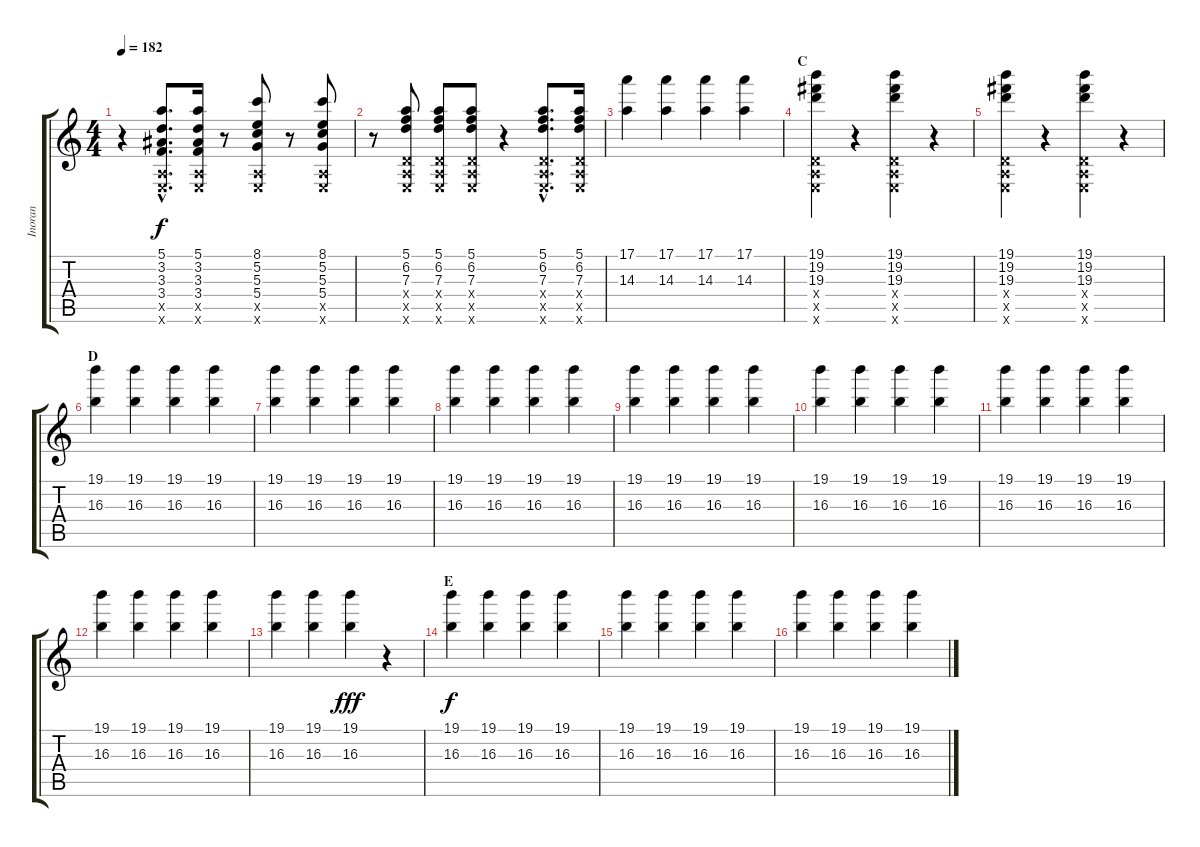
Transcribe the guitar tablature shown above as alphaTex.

\track ("Inoran" "Inoran") {instrument overdrivenguitar}
\staff {score tabs}
\tuning (E4 B3 G3 D3 A2 E2) {hide}
\ts (4 4)
\tempo 182
\clef g2
\ks c
r.4{dy f} (5.1{hac} 3.2{hac} 3.3{hac} 3.4{hac} 0.5{hac x} 0.6{hac x}).8{d} (5.1 3.2 3.3 3.4 0.5{x} 0.6{x}).16 r.8 (8.1 5.2 5.3 5.4 0.5{x} 0.6{x}).8 r.8 (8.1 5.2 5.3 5.4 0.5{x} 0.6{x}).8 |
r.8 (5.1 6.2 7.3 0.4{x} 0.5{x} 0.6{x}).8 (5.1 6.2 7.3 0.4{x} 0.5{x} 0.6{x}).8 (5.1 6.2 7.3 0.4{x} 0.5{x} 0.6{x}).8 r.4 (5.1{hac} 6.2{hac} 7.3{hac} 0.4{hac x} 0.5{hac x} 0.6{hac x}).8{d} (5.1 6.2 7.3 0.4{x} 0.5{x} 0.6{x}).16 |
(17.1 14.3).4 (17.1 14.3).4 (17.1 14.3).4 (17.1 14.3).4 |
\section ("" "C")
(19.1 19.2 19.3 0.4{x} 0.5{x} 0.6{x}).4 r.4 (19.1 19.2 19.3 0.4{x} 0.5{x} 0.6{x}).4 r.4 |
(19.1 19.2 19.3 0.4{x} 0.5{x} 0.6{x}).4 r.4 (19.1 19.2 19.3 0.4{x} 0.5{x} 0.6{x}).4 r.4 |
\section ("" "D")
(19.1 16.3).4 (19.1 16.3).4 (19.1 16.3).4 (19.1 16.3).4 |
(19.1 16.3).4 (19.1 16.3).4 (19.1 16.3).4 (19.1 16.3).4 |
(19.1 16.3).4 (19.1 16.3).4 (19.1 16.3).4 (19.1 16.3).4 |
(19.1 16.3).4 (19.1 16.3).4 (19.1 16.3).4 (19.1 16.3).4 |
(19.1 16.3).4 (19.1 16.3).4 (19.1 16.3).4 (19.1 16.3).4 |
(19.1 16.3).4 (19.1 16.3).4 (19.1 16.3).4 (19.1 16.3).4 |
(19.1 16.3).4 (19.1 16.3).4 (19.1 16.3).4 (19.1 16.3).4 |
(19.1 16.3).4 (19.1 16.3).4 (19.1 16.3).4{dy fff} r.4 |
\section ("" "E")
(19.1 16.3).4{dy f} (19.1 16.3).4 (19.1 16.3).4 (19.1 16.3).4 |
(19.1 16.3).4 (19.1 16.3).4 (19.1 16.3).4 (19.1 16.3).4 |
(19.1 16.3).4 (19.1 16.3).4 (19.1 16.3).4 (19.1 16.3).4
